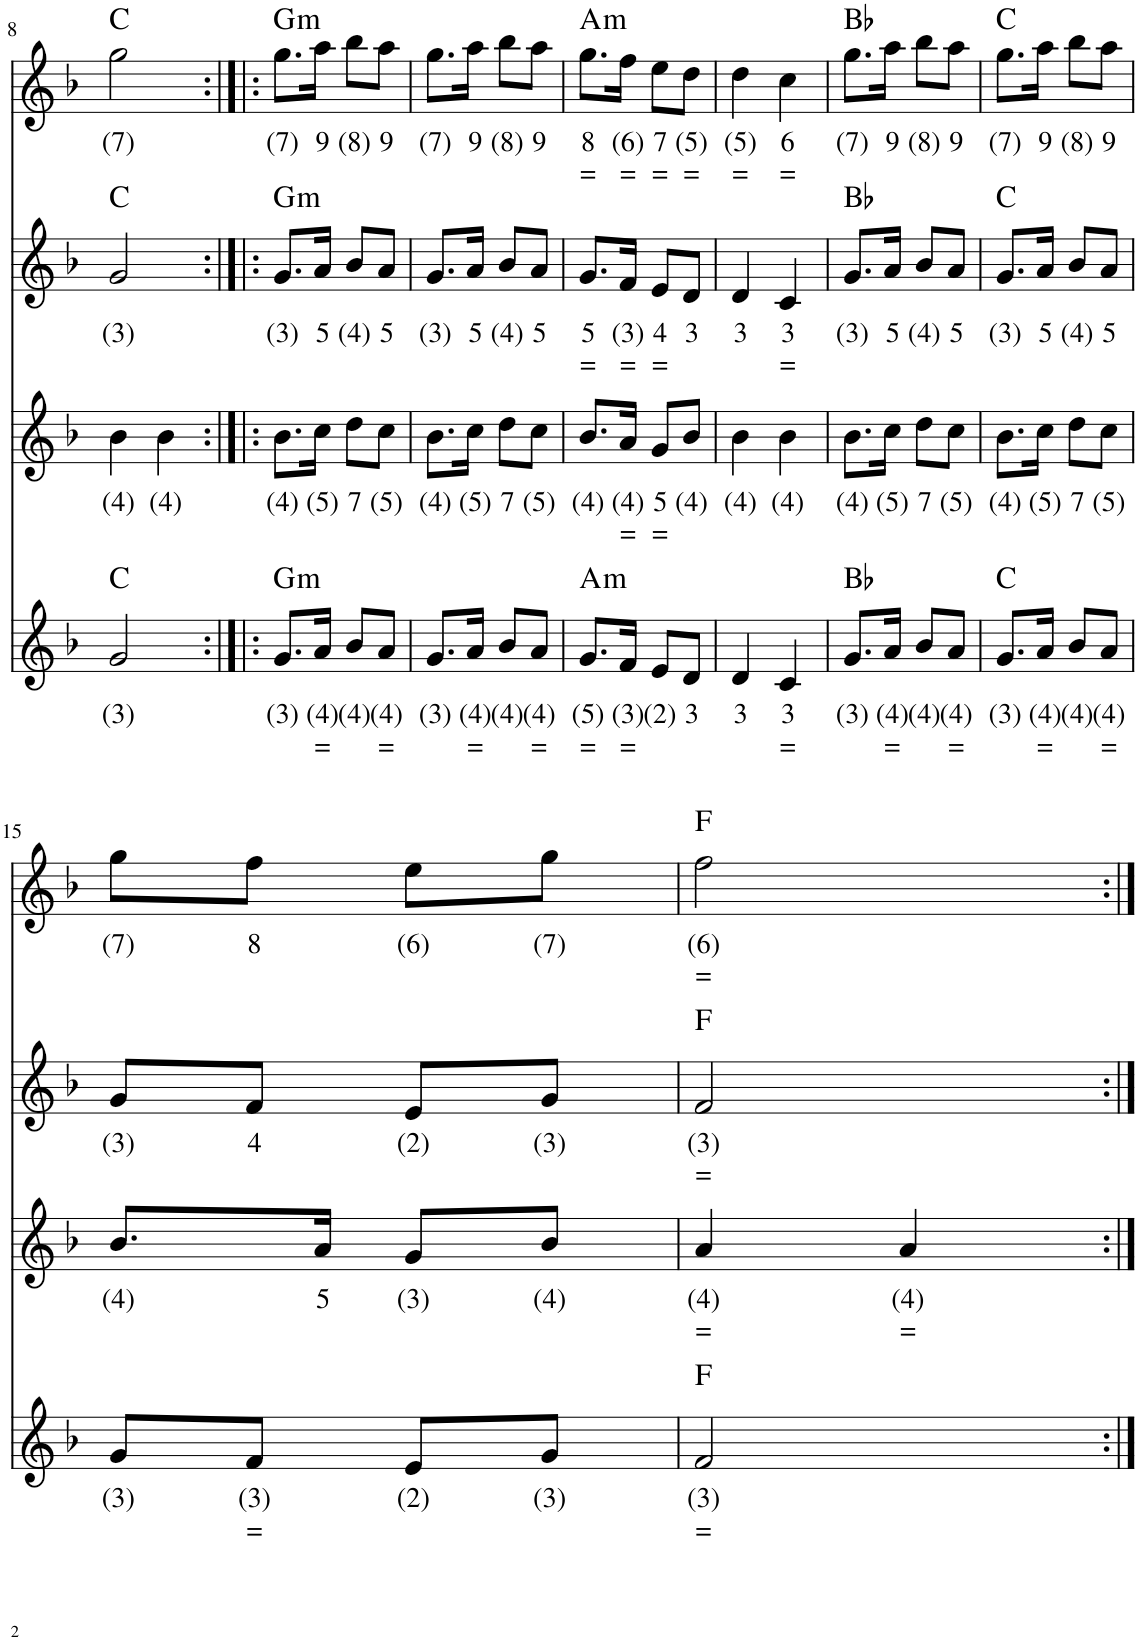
**kern	**text	**text	**harte	**kern	**text	**text	**kern	**text	**text	**kern	**text	**text	**harte
*part4	*part4	*part4	*part4	*part3	*part3	*part3	*part2	*part2	*part2	*part1	*part1	*part1	*part1
*staff4	*staff4	*staff4	*	*staff3	*staff3	*staff3	*staff2	*staff2	*staff2	*staff1	*staff1	*staff1	*
*I"Stem	*	*	*	*I"Mondharmonica	*	*	*I"Stem	*	*	*I"Mondharmonica	*	*	*
!!LO:PB:g=z
*clefG2	*	*	*	*clefG2	*	*	*clefG2	*	*	*clefG2	*	*	*
*k[b-]	*	*	*	*k[b-]	*	*	*k[b-]	*	*	*k[b-]	*	*	*
*M2/4	*	*	*	*M2/4	*	*	*M2/4	*	*	*M2/4	*	*	*
=8	=8	=8	=8	=8	=8	=8	=8	=8	=8	=8	=8	=8	=8
!	!LO:LY:b	!	!	!	!LO:LY:b	!	!	!LO:LY:b	!	!	!LO:LY:b	!	!
2g/	(3)	.	C:maj	4b-\	(4)	.	2g/	(3)	.	2gg\	(7)	.	C:maj
!	!	!	!	!	!LO:LY:b	!	!	!	!	!	!	!	!
.	.	.	.	4b-\	(4)	.	.	.	.	.	.	.	.
=9:|!|:	=9:|!|:	=9:|!|:	=9:|!|:	=9:|!|:	=9:|!|:	=9:|!|:	=9:|!|:	=9:|!|:	=9:|!|:	=9:|!|:	=9:|!|:	=9:|!|:	=9:|!|:
!	!LO:LY:b	!	!LO:H:kt=m	!	!LO:LY:b	!	!	!LO:LY:b	!	!	!LO:LY:b	!	!LO:H:kt=m
8.g/L	(3)	.	G:min	8.b-\L	(4)	.	8.g/L	(3)	.	8.gg\L	(7)	.	G:min
!	!LO:LY:b	!LO:LY:b	!	!	!LO:LY:b	!	!	!LO:LY:b	!	!	!LO:LY:b	!	!
16a/Jk	(4)	=	.	16cc\Jk	(5)	.	16a/Jk	5	.	16aa\Jk	9	.	.
!	!LO:LY:b	!	!	!	!LO:LY:b	!	!	!LO:LY:b	!	!	!LO:LY:b	!	!
8b-/L	(4)	.	.	8dd\L	7	.	8b-/L	(4)	.	8bb-\L	(8)	.	.
!	!LO:LY:b	!LO:LY:b	!	!	!LO:LY:b	!	!	!LO:LY:b	!	!	!LO:LY:b	!	!
8a/J	(4)	=	.	8cc\J	(5)	.	8a/J	5	.	8aa\J	9	.	.
=10	=10	=10	=10	=10	=10	=10	=10	=10	=10	=10	=10	=10	=10
!	!LO:LY:b	!	!	!	!LO:LY:b	!	!	!LO:LY:b	!	!	!LO:LY:b	!	!
8.g/L	(3)	.	.	8.b-\L	(4)	.	8.g/L	(3)	.	8.gg\L	(7)	.	.
!	!LO:LY:b	!LO:LY:b	!	!	!LO:LY:b	!	!	!LO:LY:b	!	!	!LO:LY:b	!	!
16a/Jk	(4)	=	.	16cc\Jk	(5)	.	16a/Jk	5	.	16aa\Jk	9	.	.
!	!LO:LY:b	!	!	!	!LO:LY:b	!	!	!LO:LY:b	!	!	!LO:LY:b	!	!
8b-/L	(4)	.	.	8dd\L	7	.	8b-/L	(4)	.	8bb-\L	(8)	.	.
!	!LO:LY:b	!LO:LY:b	!	!	!LO:LY:b	!	!	!LO:LY:b	!	!	!LO:LY:b	!	!
8a/J	(4)	=	.	8cc\J	(5)	.	8a/J	5	.	8aa\J	9	.	.
=11	=11	=11	=11	=11	=11	=11	=11	=11	=11	=11	=11	=11	=11
!	!LO:LY:b	!LO:LY:b	!LO:H:kt=m	!	!LO:LY:b	!	!	!LO:LY:b	!LO:LY:b	!	!LO:LY:b	!LO:LY:b	!LO:H:kt=m
8.g/L	(5)	=	A:min	8.b-/L	(4)	.	8.g/L	5	=	8.gg\L	8	=	A:min
!	!LO:LY:b	!LO:LY:b	!	!	!LO:LY:b	!LO:LY:b	!	!LO:LY:b	!LO:LY:b	!	!LO:LY:b	!LO:LY:b	!
16f/Jk	(3)	=	.	16a/Jk	(4)	=	16f/Jk	(3)	=	16ff\Jk	(6)	=	.
!	!LO:LY:b	!	!	!	!LO:LY:b	!LO:LY:b	!	!LO:LY:b	!LO:LY:b	!	!LO:LY:b	!LO:LY:b	!
8e/L	(2)	.	.	8g/L	5	=	8e/L	4	=	8ee\L	7	=	.
!	!LO:LY:b	!	!	!	!LO:LY:b	!	!	!LO:LY:b	!	!	!LO:LY:b	!LO:LY:b	!
8d/J	3	.	.	8b-/J	(4)	.	8d/J	3	.	8dd\J	(5)	=	.
=12	=12	=12	=12	=12	=12	=12	=12	=12	=12	=12	=12	=12	=12
!	!LO:LY:b	!	!	!	!LO:LY:b	!	!	!LO:LY:b	!	!	!LO:LY:b	!LO:LY:b	!
4d/	3	.	.	4b-\	(4)	.	4d/	3	.	4dd\	(5)	=	.
!	!LO:LY:b	!LO:LY:b	!	!	!LO:LY:b	!	!	!LO:LY:b	!LO:LY:b	!	!LO:LY:b	!LO:LY:b	!
4c/	3	=	.	4b-\	(4)	.	4c/	3	=	4cc\	6	=	.
=13	=13	=13	=13	=13	=13	=13	=13	=13	=13	=13	=13	=13	=13
!	!LO:LY:b	!	!	!	!LO:LY:b	!	!	!LO:LY:b	!	!	!LO:LY:b	!	!
8.g/L	(3)	.	Bb:maj	8.b-\L	(4)	.	8.g/L	(3)	.	8.gg\L	(7)	.	Bb:maj
!	!LO:LY:b	!LO:LY:b	!	!	!LO:LY:b	!	!	!LO:LY:b	!	!	!LO:LY:b	!	!
16a/Jk	(4)	=	.	16cc\Jk	(5)	.	16a/Jk	5	.	16aa\Jk	9	.	.
!	!LO:LY:b	!	!	!	!LO:LY:b	!	!	!LO:LY:b	!	!	!LO:LY:b	!	!
8b-/L	(4)	.	.	8dd\L	7	.	8b-/L	(4)	.	8bb-\L	(8)	.	.
!	!LO:LY:b	!LO:LY:b	!	!	!LO:LY:b	!	!	!LO:LY:b	!	!	!LO:LY:b	!	!
8a/J	(4)	=	.	8cc\J	(5)	.	8a/J	5	.	8aa\J	9	.	.
=14	=14	=14	=14	=14	=14	=14	=14	=14	=14	=14	=14	=14	=14
!	!LO:LY:b	!	!	!	!LO:LY:b	!	!	!LO:LY:b	!	!	!LO:LY:b	!	!
8.g/L	(3)	.	C:maj	8.b-\L	(4)	.	8.g/L	(3)	.	8.gg\L	(7)	.	C:maj
!	!LO:LY:b	!LO:LY:b	!	!	!LO:LY:b	!	!	!LO:LY:b	!	!	!LO:LY:b	!	!
16a/Jk	(4)	=	.	16cc\Jk	(5)	.	16a/Jk	5	.	16aa\Jk	9	.	.
!	!LO:LY:b	!	!	!	!LO:LY:b	!	!	!LO:LY:b	!	!	!LO:LY:b	!	!
8b-/L	(4)	.	.	8dd\L	7	.	8b-/L	(4)	.	8bb-\L	(8)	.	.
!	!LO:LY:b	!LO:LY:b	!	!	!LO:LY:b	!	!	!LO:LY:b	!	!	!LO:LY:b	!	!
8a/J	(4)	=	.	8cc\J	(5)	.	8a/J	5	.	8aa\J	9	.	.
!!LO:LB:g=z
=15	=15	=15	=15	=15	=15	=15	=15	=15	=15	=15	=15	=15	=15
!	!LO:LY:b	!	!	!	!LO:LY:b	!	!	!LO:LY:b	!	!	!LO:LY:b	!	!
8g/L	(3)	.	.	8.b-/L	(4)	.	8g/L	(3)	.	8gg\L	(7)	.	.
!	!LO:LY:b	!LO:LY:b	!	!	!	!	!	!LO:LY:b	!	!	!LO:LY:b	!	!
8f/J	(3)	=	.	.	.	.	8f/J	4	.	8ff\J	8	.	.
!	!	!	!	!	!LO:LY:b	!	!	!	!	!	!	!	!
.	.	.	.	16a/Jk	5	.	.	.	.	.	.	.	.
!	!LO:LY:b	!	!	!	!LO:LY:b	!	!	!LO:LY:b	!	!	!LO:LY:b	!	!
8e/L	(2)	.	.	8g/L	(3)	.	8e/L	(2)	.	8ee\L	(6)	.	.
!	!LO:LY:b	!	!	!	!LO:LY:b	!	!	!LO:LY:b	!	!	!LO:LY:b	!	!
8g/J	(3)	.	.	8b-/J	(4)	.	8g/J	(3)	.	8gg\J	(7)	.	.
=16	=16	=16	=16	=16	=16	=16	=16	=16	=16	=16	=16	=16	=16
!	!LO:LY:b	!LO:LY:b	!	!	!LO:LY:b	!LO:LY:b	!	!LO:LY:b	!LO:LY:b	!	!LO:LY:b	!LO:LY:b	!
2f/	(3)	=	F:maj	4a/	(4)	=	2f/	(3)	=	2ff\	(6)	=	F:maj
!	!	!	!	!	!LO:LY:b	!LO:LY:b	!	!	!	!	!	!	!
.	.	.	.	4a/	(4)	=	.	.	.	.	.	.	.
=:|!	=:|!	=:|!	=:|!	=:|!	=:|!	=:|!	=:|!	=:|!	=:|!	=:|!	=:|!	=:|!	=:|!
*-	*-	*-	*-	*-	*-	*-	*-	*-	*-	*-	*-	*-	*-
